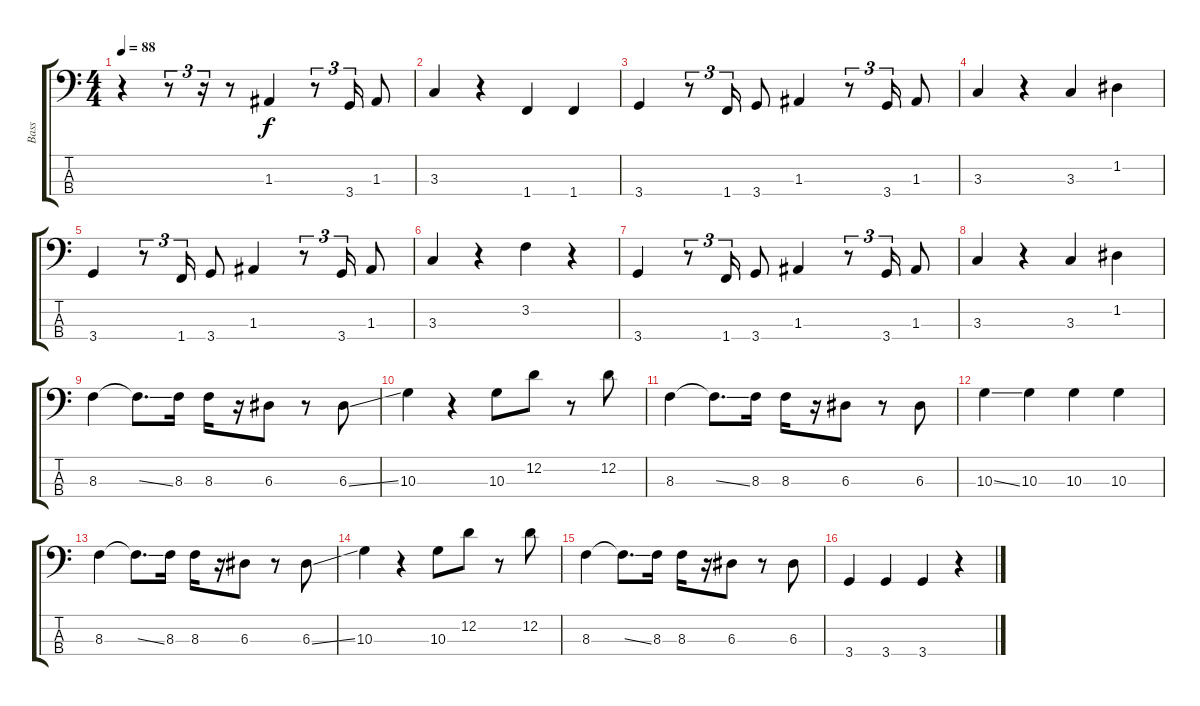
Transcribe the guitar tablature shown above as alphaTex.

\track ("Bass" "Bass") {instrument electricbassfinger}
\staff {score tabs}
\tuning (G2 D2 A1 E1) {hide}
\ts (4 4)
\tempo 88
\clef f4
\ks c
r.4{dy f} r.8{tu (3 2)} r.16{tu (3 2)} r.8 1.3.4 r.8{tu (3 2)} 3.4.16{tu (3 2)} 1.3.8 |
3.3.4 r.4 1.4.4 1.4.4 |
3.4.4 r.8{tu (3 2)} 1.4.16{tu (3 2)} 3.4.8 1.3.4 r.8{tu (3 2)} 3.4.16{tu (3 2)} 1.3.8 |
3.3.4 r.4 3.3.4 1.2.4 |
3.4.4 r.8{tu (3 2)} 1.4.16{tu (3 2)} 3.4.8 1.3.4 r.8{tu (3 2)} 3.4.16{tu (3 2)} 1.3.8 |
3.3.4 r.4 3.2.4 r.4 |
3.4.4 r.8{tu (3 2)} 1.4.16{tu (3 2)} 3.4.8 1.3.4 r.8{tu (3 2)} 3.4.16{tu (3 2)} 1.3.8 |
3.3.4 r.4 3.3.4 1.2.4 |
8.3.4 8.3{ss t}.8{d} 8.3.16 8.3.16 r.16 6.3.8 r.8 6.3{ss}.8 |
10.3.4 r.4 10.3.8 12.2.8 r.8 12.2.8 |
8.3.4 8.3{ss t}.8{d} 8.3.16 8.3.16 r.16 6.3.8 r.8 6.3.8 |
10.3{ss}.4 10.3.4 10.3.4 10.3.4 |
8.3.4 8.3{ss t}.8{d} 8.3.16 8.3.16 r.16 6.3.8 r.8 6.3{ss}.8 |
10.3.4 r.4 10.3.8 12.2.8 r.8 12.2.8 |
8.3.4 8.3{ss t}.8{d} 8.3.16 8.3.16 r.16 6.3.8 r.8 6.3.8 |
3.4.4 3.4.4 3.4.4 r.4
